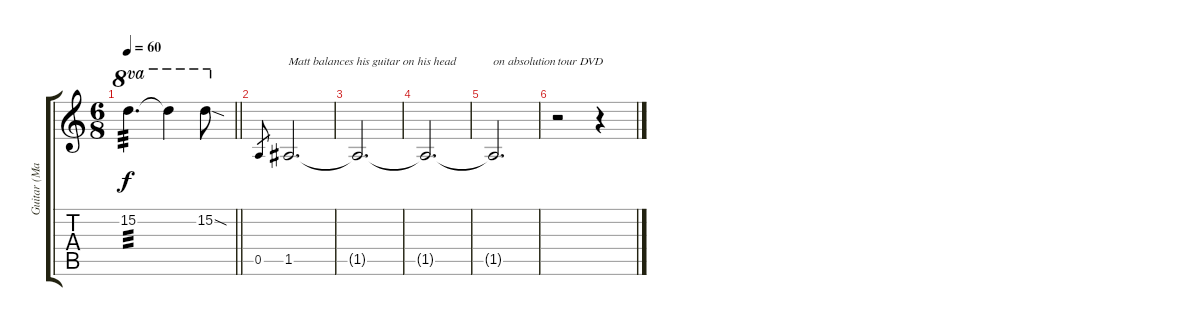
\track ("Guitar (Matt)" "Guitar (Ma") {instrument distortionguitar}
\staff {score tabs}
\tuning (E4 B3 G3 D3 A2 E2) {hide}
\ts (6 8)
\tempo 60
\clef g2
\barLineRight lightlight
\ks c
15.2.4{d ot 8va tp 3 dy f} 15.2{t}.4{ot 8va} 15.2{sod}.8{ot 8va} |
0.5.8{gr} 1.5.2{d txt "Matt balances his guitar on his head"} |
1.5{t}.2{d} |
1.5{t}.2{d} |
1.5{t}.2{d txt "on absolution"} |
r.2{txt "tour DVD"} r.4
